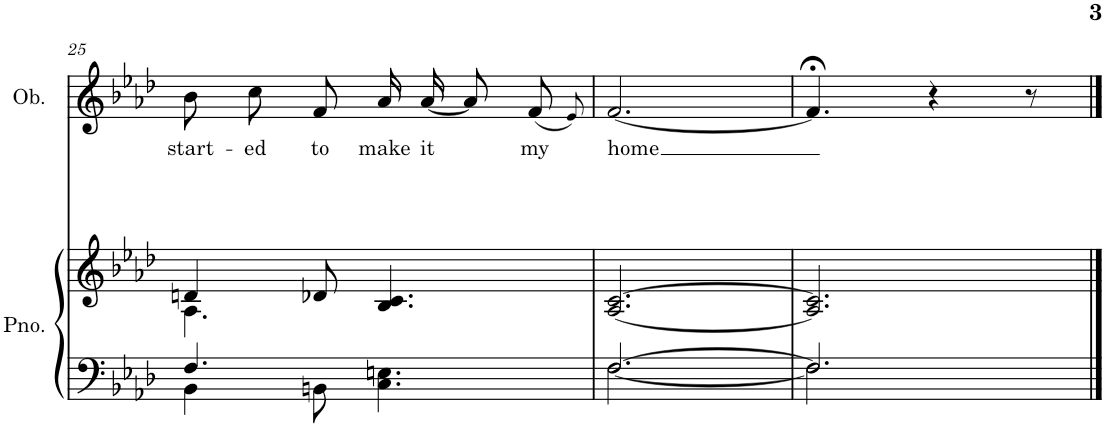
**kern	**kern	**kern	**text
*part2	*part2	*part1	*part1
*staff3	*staff2	*staff1	*staff1
*I"Piano	*	*I"Oboe	*
*I'Pno.	*	*I'Ob.	*
!!LO:PB:g=z
*clefF4	*clefG2	*clefG2	*
*k[b-e-a-d-]	*k[b-e-a-d-]	*k[b-e-a-d-]	*
*M6/8	*M6/8	*M6/8	*
=25	=25	=25	=25
*^	*^	*	*
!	!	!	!	!	!LO:LY:b
4.F/	4BB-\	4dn/	4.A-\	8b-/L	start-
!	!	!	!	!	!LO:LY:b
.	.	.	.	8cc/	-ed
!	!	!	!	!	!LO:LY:b
.	8BBn\	8d-X/	.	8f/J	to
!	!	!	!	!	!LO:LY:b
4.C\ 4.En\	4.ryy	4.B-/ 4.c/	4.ryy	16a-/LL	make
!	!	!	!	!	!LO:LY:b
.	.	.	.	[16a-/J	it
.	.	.	.	8a-/]	.
!	!	!	!	!	!LO:LY:b
.	.	.	.	(8f/J	my
*	*	*v	*v	*	*
.	.	.	8qe-/)	.
=26	=26	=26	=26	=26
!	!	!	!	!LO:LY:b
[2.F/	[2.F\	[2.A-/ [2.c/	[2.f/	home
=27	=27	=27	=27	=27
2.F/]	2.F\]	2.A-/] 2.c/]	4.f;</]	.
.	.	.	4r	.
.	.	.	8r	.
*v	*v	*	*	*
==	==	==	==
*-	*-	*-	*-
